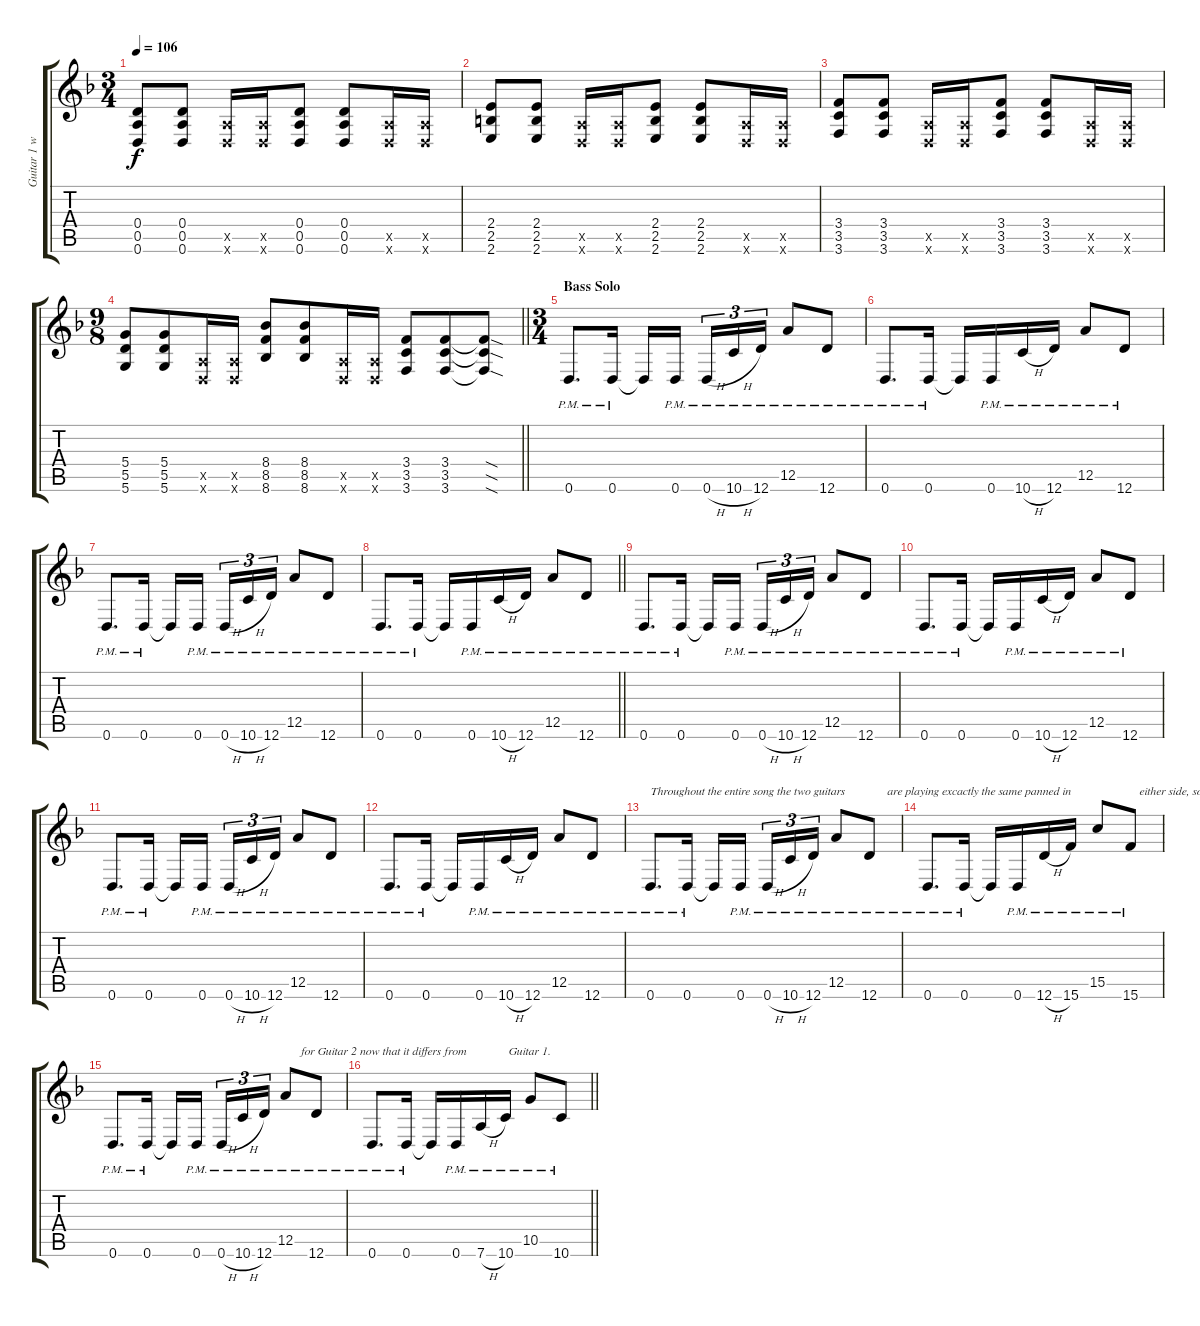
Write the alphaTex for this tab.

\track ("Guitar 1 w/ delay" "Guitar 1 w") {instrument distortionguitar}
\staff {score tabs}
\tuning (E4 B3 G3 D3 A2 D2) {hide}
\ts (3 4)
\tempo 106
\clef g2
\ks dminor
(0.4 0.5 0.6).8{dy f} (0.4 0.5 0.6).8 (0.5{x} 0.6{x}).16 (0.5{x} 0.6{x}).16 (0.4 0.5 0.6).8 (0.4 0.5 0.6).8 (0.5{x} 0.6{x}).16 (0.5{x} 0.6{x}).16 |
(2.4 2.5 2.6).8 (2.4 2.5 2.6).8 (0.5{x} 0.6{x}).16 (0.5{x} 0.6{x}).16 (2.4 2.5 2.6).8 (2.4 2.5 2.6).8 (0.5{x} 0.6{x}).16 (0.5{x} 0.6{x}).16 |
(3.4 3.5 3.6).8 (3.4 3.5 3.6).8 (0.5{x} 0.6{x}).16 (0.5{x} 0.6{x}).16 (3.4 3.5 3.6).8 (3.4 3.5 3.6).8 (0.5{x} 0.6{x}).16 (0.5{x} 0.6{x}).16 |
\ts (9 8)
\barLineRight lightlight
(5.4 5.5 5.6).8 (5.4 5.5 5.6).8 (0.5{x} 0.6{x}).16 (0.5{x} 0.6{x}).16 (8.4 8.5 8.6).8 (8.4 8.5 8.6).8 (0.5{x} 0.6{x}).16 (0.5{x} 0.6{x}).16 (3.4 3.5 3.6).8 (3.4 3.5 3.6).8 (3.4{sod t} 3.5{sod t} 3.6{sod t}).8 |
\ts (3 4)
\section ("" "Bass Solo")
0.6{pm}.8{d instrument overdrivenguitar} 0.6{pm}.16 0.6{t}.16 0.6{pm}.16{beam splitsecondary} 0.6{h pm}.16{tu (3 2)} 10.6{h pm}.16{tu (3 2)} 12.6{pm}.16{tu (3 2)} 12.5{pm}.8 12.6{pm}.8 |
0.6{pm}.8{d} 0.6{pm}.16 0.6{t}.16 0.6{pm}.16 10.6{h pm}.16 12.6{pm}.16 12.5{pm}.8 12.6{pm}.8 |
0.6{pm}.8{d} 0.6{pm}.16 0.6{t}.16 0.6{pm}.16{beam splitsecondary} 0.6{h pm}.16{tu (3 2)} 10.6{h pm}.16{tu (3 2)} 12.6{pm}.16{tu (3 2)} 12.5{pm}.8 12.6{pm}.8 |
\barLineRight lightlight
0.6{pm}.8{d} 0.6{pm}.16 0.6{t}.16 0.6{pm}.16 10.6{h pm}.16 12.6{pm}.16 12.5{pm}.8 12.6{pm}.8 |
0.6{pm}.8{d} 0.6{pm}.16 0.6{t}.16 0.6{pm}.16{beam splitsecondary} 0.6{h pm}.16{tu (3 2)} 10.6{h pm}.16{tu (3 2)} 12.6{pm}.16{tu (3 2)} 12.5{pm}.8 12.6{pm}.8 |
0.6{pm}.8{d} 0.6{pm}.16 0.6{t}.16 0.6{pm}.16 10.6{h pm}.16 12.6{pm}.16 12.5{pm}.8 12.6{pm}.8 |
0.6{pm}.8{d} 0.6{pm}.16 0.6{t}.16 0.6{pm}.16{beam splitsecondary} 0.6{h pm}.16{tu (3 2)} 10.6{h pm}.16{tu (3 2)} 12.6{pm}.16{tu (3 2)} 12.5{pm}.8 12.6{pm}.8 |
0.6{pm}.8{d} 0.6{pm}.16 0.6{t}.16 0.6{pm}.16 10.6{h pm}.16 12.6{pm}.16 12.5{pm}.8 12.6{pm}.8 |
0.6{pm}.8{d txt "Throughout the entire song the two guitars" balance 2} 0.6{pm}.16 0.6{t}.16 0.6{pm}.16{beam splitsecondary} 0.6{h pm}.16{tu (3 2)} 10.6{h pm}.16{tu (3 2)} 12.6{pm}.16{tu (3 2)} 12.5{pm}.8 12.6{pm}.8{txt "      are playing excactly the same panned in"} |
0.6{pm}.8{d} 0.6{pm}.16 0.6{t}.16 0.6{pm}.16 12.6{h pm}.16 15.6{pm}.16 15.5{pm}.8 15.6{pm}.8{txt "   either side, so I've only indicated something"} |
0.6{pm}.8{d} 0.6{pm}.16 0.6{t}.16 0.6{pm}.16{beam splitsecondary} 0.6{h pm}.16{tu (3 2)} 10.6{h pm}.16{tu (3 2)} 12.6{pm}.16{tu (3 2)} 12.5{pm}.8{txt "     for Guitar 2 now that it differs from"} 12.6{pm}.8 |
\barLineRight lightlight
0.6{pm}.8{d} 0.6{pm}.16 0.6{t}.16 0.6{pm}.16 7.6{h pm}.16 10.6{pm}.16{txt " Guitar 1."} 10.5{pm}.8 10.6{pm}.8
